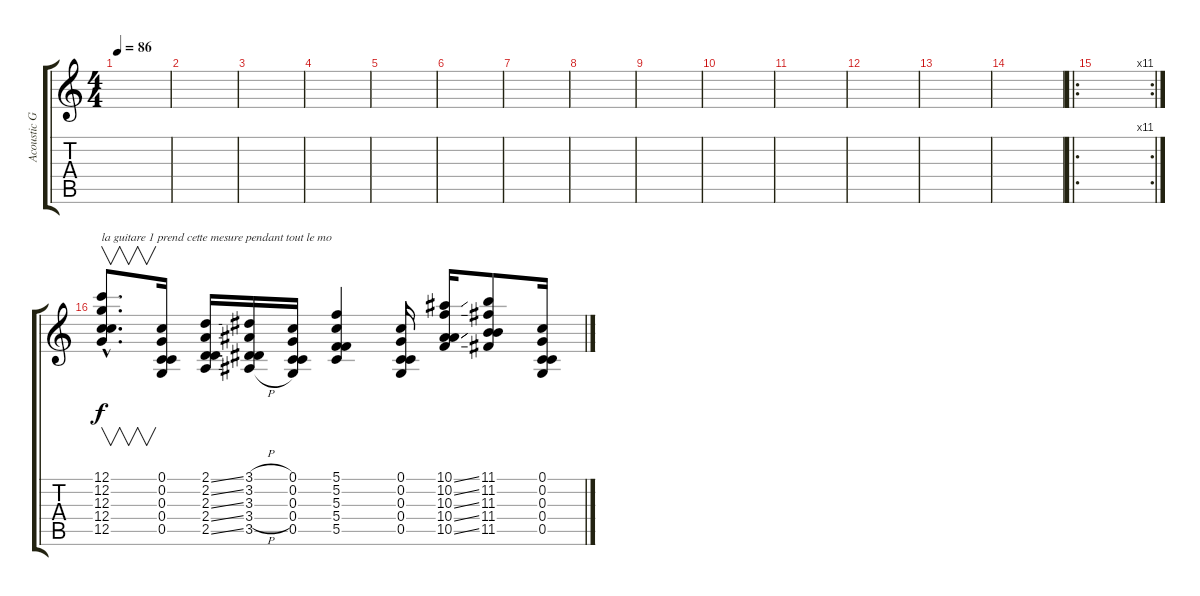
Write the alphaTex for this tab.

\track ("Acoustic Guitar" "Acoustic G") {instrument acousticguitarnylon}
\staff {score tabs}
\tuning (C4 G3 C3 C3 G2 C2) {hide}
\ts (4 4)
\tempo 86
\clef g2
\ks c
|
|
|
|
|
|
|
|
|
|
|
|
|
|
\ro
\rc 11
|
(12.1{hac} 12.2{hac} 12.3{hac} 12.4{hac} 12.5{hac}).8{v d txt "la guitare 1 prend cette mesure pendant tout le mo"} (0.1 0.2 0.3 0.4 0.5).16 (2.1{ss} 2.2{ss} 2.3{ss} 2.4{ss} 2.5{ss}).16 (3.1{h} 3.2{h} 3.3{h} 3.4{h} 3.5{h}).16 (0.1 0.2 0.3 0.4 0.5).16 (5.1 5.2 5.3 5.4 5.5).4 (0.1 0.2 0.3 0.4 0.5).16 (10.1{ss} 10.2{ss} 10.3{ss} 10.4{ss} 10.5{ss}).16 (11.1 11.2 11.3 11.4 11.5).8 (0.1 0.2 0.3 0.4 0.5).16
